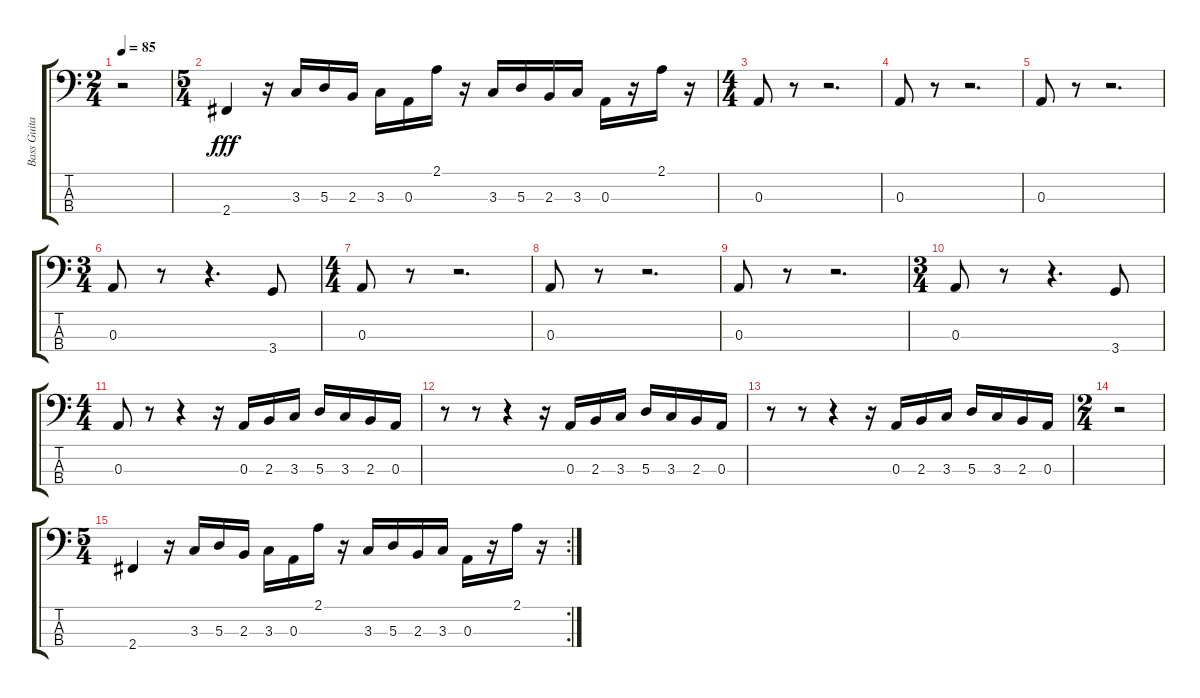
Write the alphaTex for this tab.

\track ("Bass Guitar" "Bass Guita") {instrument electricbassfinger}
\staff {score tabs}
\tuning (G2 D2 A1 E1) {hide}
\ts (2 4)
\tempo 85
\clef f4
\ks c
r.2{dy fff} |
\ts (5 4)
2.4.4 r.16 3.3.16 5.3.16 2.3.16 3.3.16 0.3.16 2.1.16 r.16 3.3.16 5.3.16 2.3.16 3.3.16 0.3.16 r.16 2.1.16 r.16 |
\ts (4 4)
0.3.8 r.8 r.2{d} |
0.3.8 r.8 r.2{d} |
0.3.8 r.8 r.2{d} |
\ts (3 4)
0.3.8 r.8 r.4{d} 3.4.8 |
\ts (4 4)
0.3.8 r.8 r.2{d} |
0.3.8 r.8 r.2{d} |
0.3.8 r.8 r.2{d} |
\ts (3 4)
0.3.8 r.8 r.4{d} 3.4.8 |
\ts (4 4)
0.3.8 r.8 r.4 r.16 0.3.16 2.3.16 3.3.16 5.3.16 3.3.16 2.3.16 0.3.16 |
r.8 r.8 r.4 r.16 0.3.16 2.3.16 3.3.16 5.3.16 3.3.16 2.3.16 0.3.16 |
r.8 r.8 r.4 r.16 0.3.16 2.3.16 3.3.16 5.3.16 3.3.16 2.3.16 0.3.16 |
\ts (2 4)
r.2 |
\rc 2
\ts (5 4)
2.4.4 r.16 3.3.16 5.3.16 2.3.16 3.3.16 0.3.16 2.1.16 r.16 3.3.16 5.3.16 2.3.16 3.3.16 0.3.16 r.16 2.1.16 r.16
